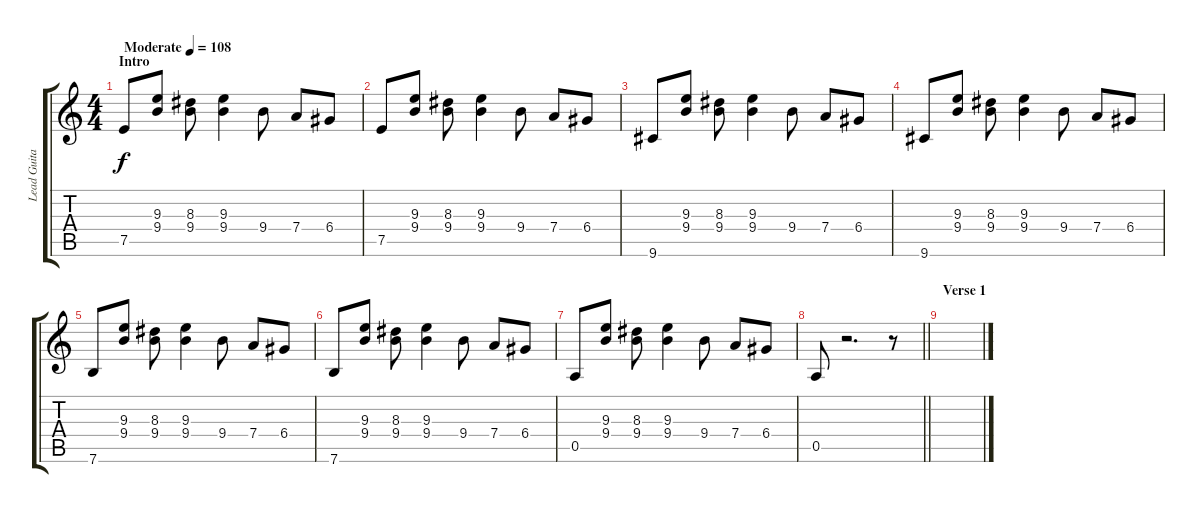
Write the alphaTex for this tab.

\track ("Lead Guitar" "Lead Guita") {instrument acousticguitarsteel}
\staff {score tabs}
\tuning (E4 B3 G3 D3 A2 E2) {hide}
\ts (4 4)
\section ("" "Intro")
\tempo (108 "Moderate")
\clef g2
\ks c
7.5.8{dy f instrument acousticguitarsteel} (9.3 9.4).8 (8.3 9.4).8 (9.3 9.4).4 9.4.8 7.4.8 6.4.8 |
7.5.8 (9.3 9.4).8 (8.3 9.4).8 (9.3 9.4).4 9.4.8 7.4.8 6.4.8 |
9.6.8 (9.3 9.4).8 (8.3 9.4).8 (9.3 9.4).4 9.4.8 7.4.8 6.4.8 |
9.6.8 (9.3 9.4).8 (8.3 9.4).8 (9.3 9.4).4 9.4.8 7.4.8 6.4.8 |
7.6.8 (9.3 9.4).8 (8.3 9.4).8 (9.3 9.4).4 9.4.8 7.4.8 6.4.8 |
7.6.8 (9.3 9.4).8 (8.3 9.4).8 (9.3 9.4).4 9.4.8 7.4.8 6.4.8 |
0.5.8 (9.3 9.4).8 (8.3 9.4).8 (9.3 9.4).4 9.4.8 7.4.8 6.4.8 |
\barLineRight lightlight
0.5.8 r.2{d} r.8 |
\section ("" "Verse 1")
